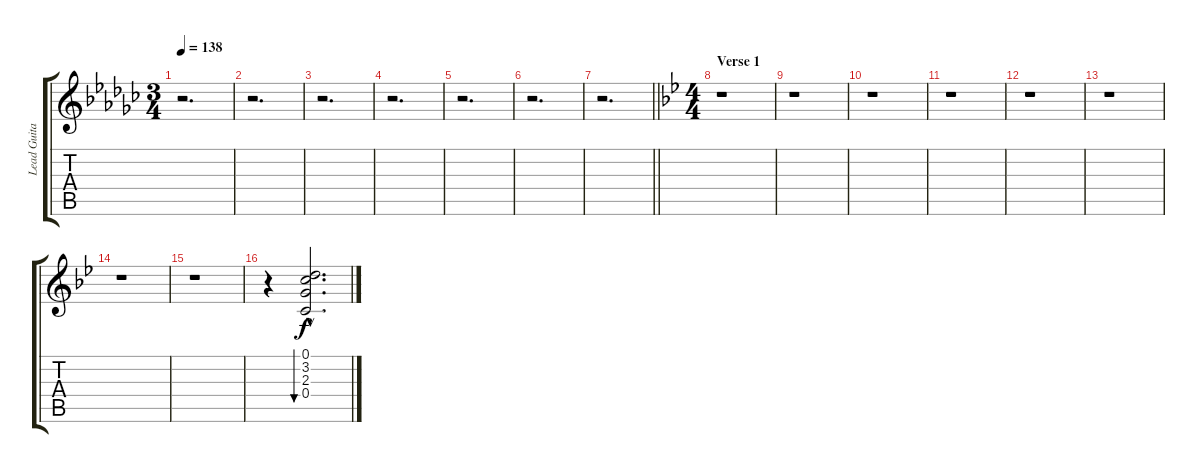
\track ("Lead Guitar (1)" "Lead Guita") {instrument distortionguitar}
\staff {score tabs}
\tuning (D4 A3 F3 C3 G2 D2) {hide}
\ts (3 4)
\tempo 138
\clef g2
\ks ebminor
r.2{d dy f} |
r.2{d} |
r.2{d} |
r.2{d} |
r.2{d} |
r.2{d} |
\barLineRight lightlight
r.2{d} |
\ts (4 4)
\section ("" "Verse 1")
\ks gminor
r.1 |
r.1 |
r.1 |
r.1 |
r.1 |
r.1 |
r.1 |
r.1 |
r.4{instrument electricguitarclean} (0.1{hac} 3.2{hac} 2.3{hac} 0.4{hac}).2{d bu 480}
